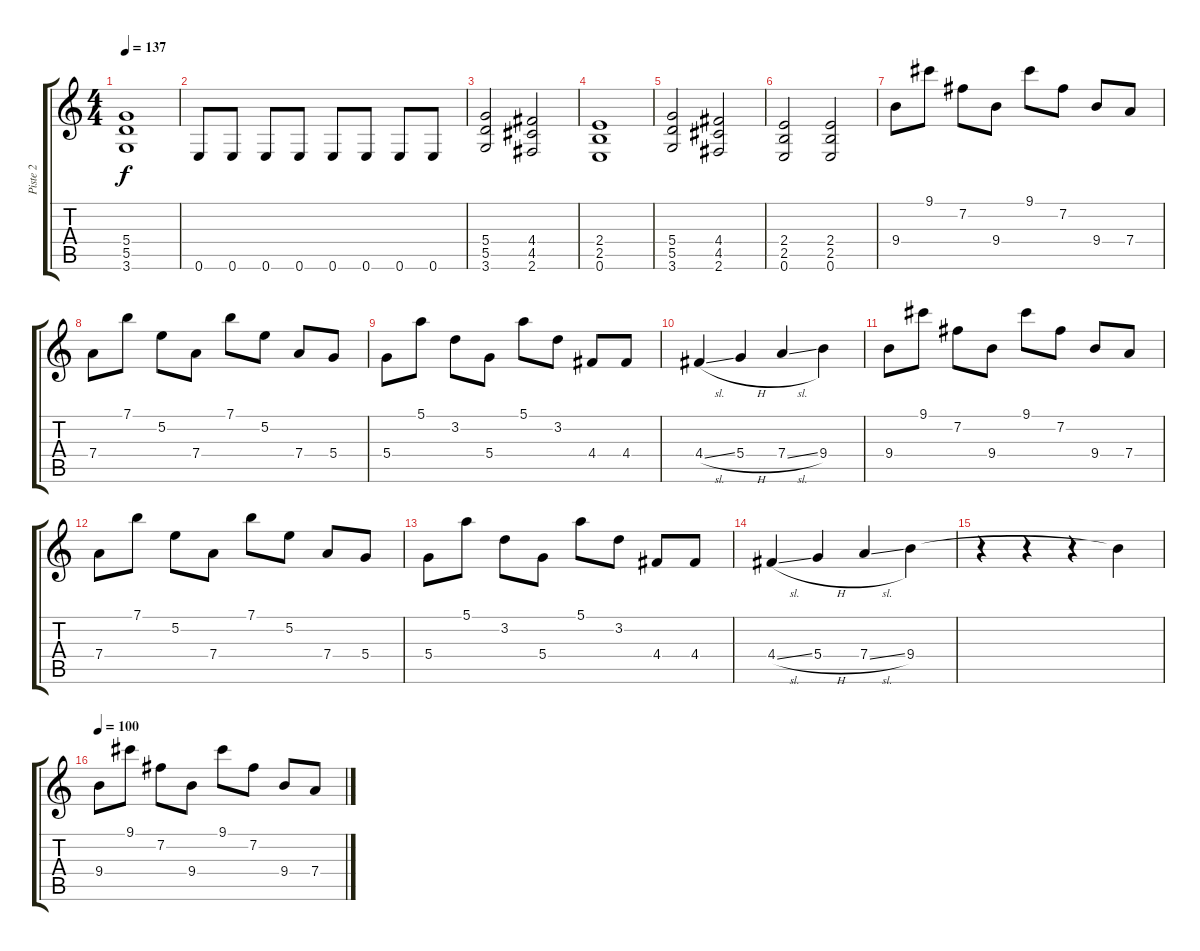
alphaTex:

\track ("Piste 2" "Piste 2") {instrument distortionguitar}
\staff {score tabs}
\tuning (E4 B3 G3 D3 A2 E2) {hide}
\ts (4 4)
\tempo 137
\clef g2
\ks c
(5.4 5.5 3.6).1{dy f} |
0.6.8 0.6.8 0.6.8 0.6.8 0.6.8 0.6.8 0.6.8 0.6.8 |
(5.4 5.5 3.6).2 (4.4 4.5 2.6).2 |
(2.4 2.5 0.6).1 |
(5.4 5.5 3.6).2 (4.4 4.5 2.6).2 |
(2.4 2.5 0.6).2 (2.4 2.5 0.6).2 |
9.4.8 9.1.8 7.2.8 9.4.8 9.1.8 7.2.8 9.4.8 7.4.8 |
7.4.8 7.1.8 5.2.8 7.4.8 7.1.8 5.2.8 7.4.8 5.4.8 |
5.4.8 5.1.8 3.2.8 5.4.8 5.1.8 3.2.8 4.4.8 4.4.8 |
4.4{sl}.4 5.4{h}.4 7.4{sl}.4 9.4.4 |
9.4.8 9.1.8 7.2.8 9.4.8 9.1.8 7.2.8 9.4.8 7.4.8 |
7.4.8 7.1.8 5.2.8 7.4.8 7.1.8 5.2.8 7.4.8 5.4.8 |
5.4.8 5.1.8 3.2.8 5.4.8 5.1.8 3.2.8 4.4.8 4.4.8 |
4.4{sl}.4 5.4{h}.4 7.4{sl}.4 9.4.4 |
r.4 r.4 r.4 9.4{t}.4 |
\tempo 100
9.4.8 9.1.8 7.2.8 9.4.8 9.1.8 7.2.8 9.4.8 7.4.8
